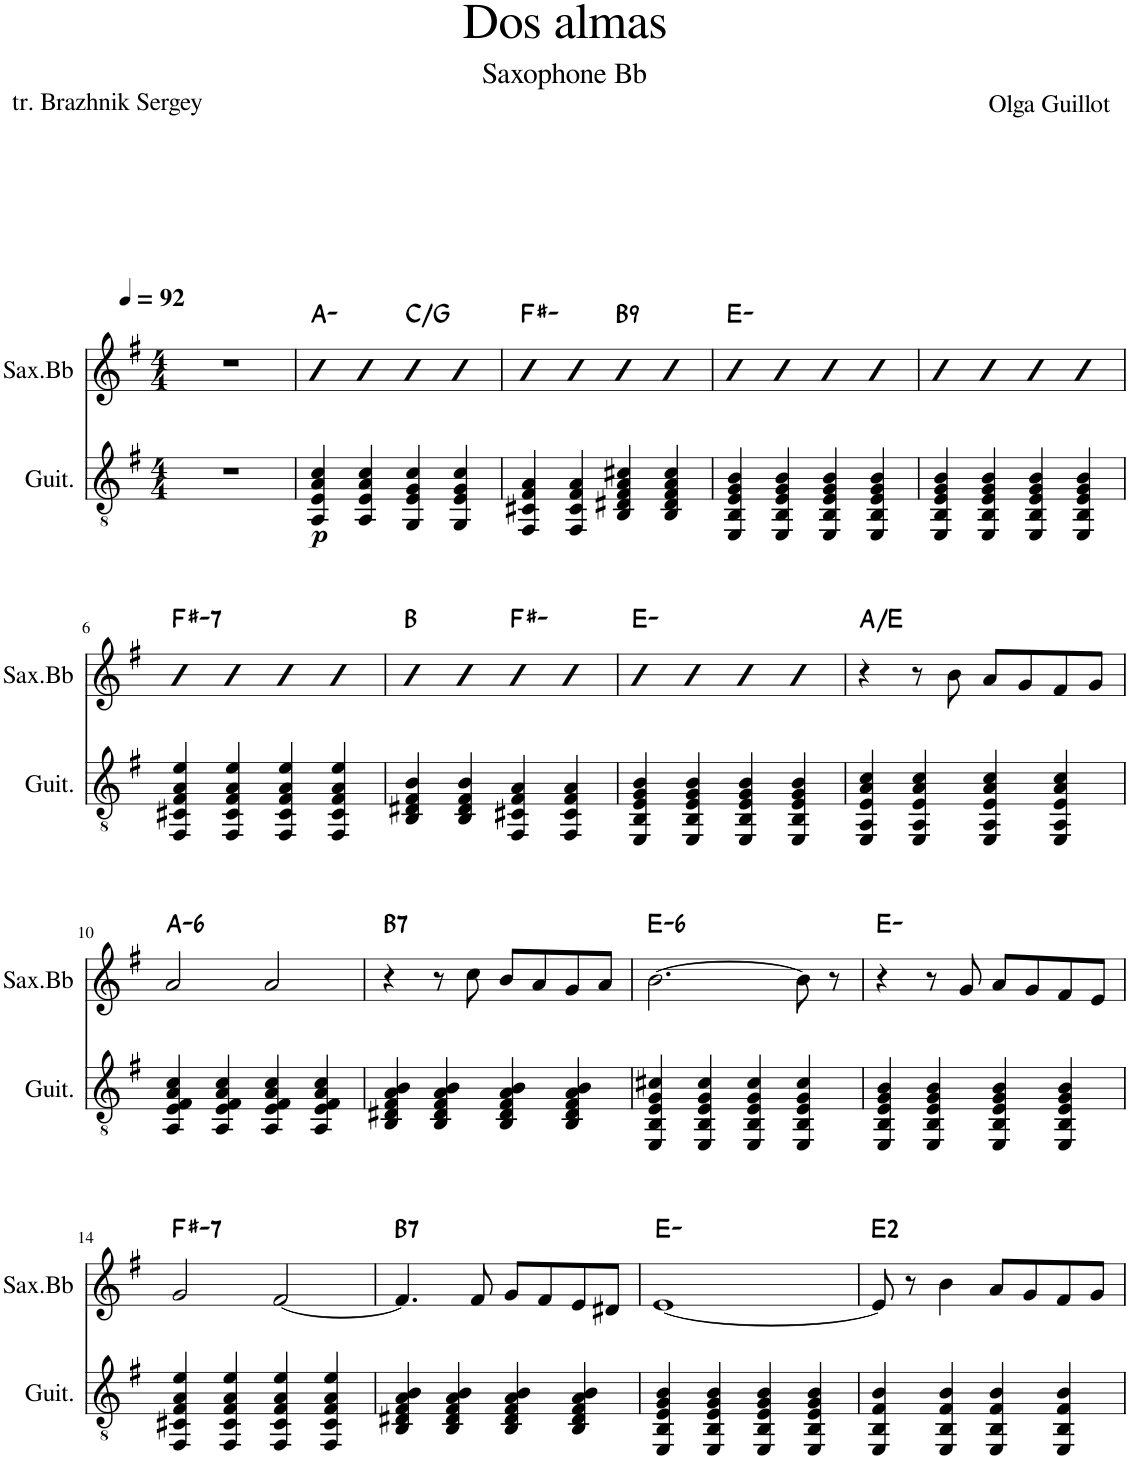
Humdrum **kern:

**kern	**dynam	**kern	**harte
*part2	*part2	*part1	*part1
*staff2	*staff2	*staff1	*
*I"Guit.	*	*I"Sax.Bb	*
*I'Guit.	*	*I'Sax.Bb	*
*clefGv2	*	*clefG2	*
*	*	*ITrd1c2	*
*k[f#]	*	*k[f#]	*
*M4/4	*	*M4/4	*
*MM92	*	*MM92	*
=1	=1	=1	=1
1r	.	1r	.
=2	=2	=2	=2
!	!LO:DY:b	!	!
4AA/ 4E/ 4A/ 4c/	p	4b	A:min
4AA/ 4E/ 4A/ 4c/	.	4b	.
4GG/ 4E/ 4G/ 4c/	.	4b	C:maj/5
4GG/ 4E/ 4G/ 4c/	.	4b	.
=3	=3	=3	=3
4FF#/ 4C#X/ 4F#/ 4A/	.	4b	F#:min
4FF#/ 4C#/ 4F#/ 4A/	.	4b	.
!	!	!	!LO:H:kt=9
4BB/ 4D#X/ 4F#/ 4A/ 4c#X/	.	4b	B:9
4BB/ 4D#/ 4F#/ 4A/ 4c#/	.	4b	.
=4	=4	=4	=4
4EE/ 4BB/ 4E/ 4G/ 4B/	.	4b	E:min
4EE/ 4BB/ 4E/ 4G/ 4B/	.	4b	.
4EE/ 4BB/ 4E/ 4G/ 4B/	.	4b	.
4EE/ 4BB/ 4E/ 4G/ 4B/	.	4b	.
=5	=5	=5	=5
4EE/ 4BB/ 4E/ 4G/ 4B/	.	4b	.
4EE/ 4BB/ 4E/ 4G/ 4B/	.	4b	.
4EE/ 4BB/ 4E/ 4G/ 4B/	.	4b	.
4EE/ 4BB/ 4E/ 4G/ 4B/	.	4b	.
!!LO:LB:g=z
=6	=6	=6	=6
!	!	!	!LO:H:kt=7
4FF#/ 4C#X/ 4F#/ 4A/ 4e/	.	4b	F#:min7
4FF#/ 4C#/ 4F#/ 4A/ 4e/	.	4b	.
4FF#/ 4C#/ 4F#/ 4A/ 4e/	.	4b	.
4FF#/ 4C#/ 4F#/ 4A/ 4e/	.	4b	.
=7	=7	=7	=7
4BB/ 4D#X/ 4F#/ 4B/	.	4b	B:maj
4BB/ 4D#/ 4F#/ 4B/	.	4b	.
4FF#/ 4C#X/ 4F#/ 4A/	.	4b	F#:min
4FF#/ 4C#/ 4F#/ 4A/	.	4b	.
=8	=8	=8	=8
4EE/ 4BB/ 4E/ 4G/ 4B/	.	4b	E:min
4EE/ 4BB/ 4E/ 4G/ 4B/	.	4b	.
4EE/ 4BB/ 4E/ 4G/ 4B/	.	4b	.
4EE/ 4BB/ 4E/ 4G/ 4B/	.	4b	.
=9	=9	=9	=9
4EE/ 4AA/ 4E/ 4A/ 4c/	.	4r	A:maj/5
4EE/ 4AA/ 4E/ 4A/ 4c/	.	8r	.
.	.	8b\	.
4EE/ 4AA/ 4E/ 4A/ 4c/	.	8a/L	.
.	.	8g/	.
4EE/ 4AA/ 4E/ 4A/ 4c/	.	8f#/	.
.	.	8g/J	.
!!LO:LB:g=z
=10	=10	=10	=10
!	!	!	!LO:H:kt=6
4AA/ 4E/ 4F#/ 4A/ 4c/	.	2a/	A:min6
4AA/ 4E/ 4F#/ 4A/ 4c/	.	.	.
4AA/ 4E/ 4F#/ 4A/ 4c/	.	2a/	.
4AA/ 4E/ 4F#/ 4A/ 4c/	.	.	.
=11	=11	=11	=11
!	!	!	!LO:H:kt=7
4BB/ 4D#X/ 4F#/ 4A/ 4B/	.	4r	B:7
4BB/ 4D#/ 4F#/ 4A/ 4B/	.	8r	.
.	.	8cc\	.
4BB/ 4D#/ 4F#/ 4A/ 4B/	.	8b/L	.
.	.	8a/	.
4BB/ 4D#/ 4F#/ 4A/ 4B/	.	8g/	.
.	.	8a/J	.
=12	=12	=12	=12
!	!	!	!LO:H:kt=6
4EE/ 4BB/ 4E/ 4G/ 4c#X/	.	[2.b\	E:min6
4EE/ 4BB/ 4E/ 4G/ 4c#/	.	.	.
4EE/ 4BB/ 4E/ 4G/ 4c#/	.	.	.
4EE/ 4BB/ 4E/ 4G/ 4c#/	.	8b\]	.
.	.	8r	.
=13	=13	=13	=13
4EE/ 4BB/ 4E/ 4G/ 4B/	.	4r	E:min
4EE/ 4BB/ 4E/ 4G/ 4B/	.	8r	.
.	.	8g/	.
4EE/ 4BB/ 4E/ 4G/ 4B/	.	8a/L	.
.	.	8g/	.
4EE/ 4BB/ 4E/ 4G/ 4B/	.	8f#/	.
.	.	8e/J	.
!!LO:LB:g=z
=14	=14	=14	=14
!	!	!	!LO:H:kt=7
4FF#/ 4C#X/ 4F#/ 4A/ 4e/	.	2g/	F#:min7
4FF#/ 4C#/ 4F#/ 4A/ 4e/	.	.	.
4FF#/ 4C#/ 4F#/ 4A/ 4e/	.	[2f#/	.
4FF#/ 4C#/ 4F#/ 4A/ 4e/	.	.	.
=15	=15	=15	=15
!	!	!	!LO:H:kt=7
4BB/ 4D#X/ 4F#/ 4A/ 4B/	.	4.f#/]	B:7
4BB/ 4D#/ 4F#/ 4A/ 4B/	.	.	.
.	.	8f#/	.
4BB/ 4D#/ 4F#/ 4A/ 4B/	.	8g/L	.
.	.	8f#/	.
4BB/ 4D#/ 4F#/ 4A/ 4B/	.	8e/	.
.	.	8d#X/J	.
=16	=16	=16	=16
4EE/ 4BB/ 4E/ 4G/ 4B/	.	[1e	E:min
4EE/ 4BB/ 4E/ 4G/ 4B/	.	.	.
4EE/ 4BB/ 4E/ 4G/ 4B/	.	.	.
4EE/ 4BB/ 4E/ 4G/ 4B/	.	.	.
=17	=17	=17	=17
4EE/ 4BB/ 4F#/ 4B/	.	8e/]	E:maj(2)
.	.	8r	.
4EE/ 4BB/ 4F#/ 4B/	.	4b\	.
4EE/ 4BB/ 4F#/ 4B/	.	8a/L	.
.	.	8g/	.
4EE/ 4BB/ 4F#/ 4B/	.	8f#/	.
.	.	8g/J	.
=	=	=	=
*-	*-	*-	*-
